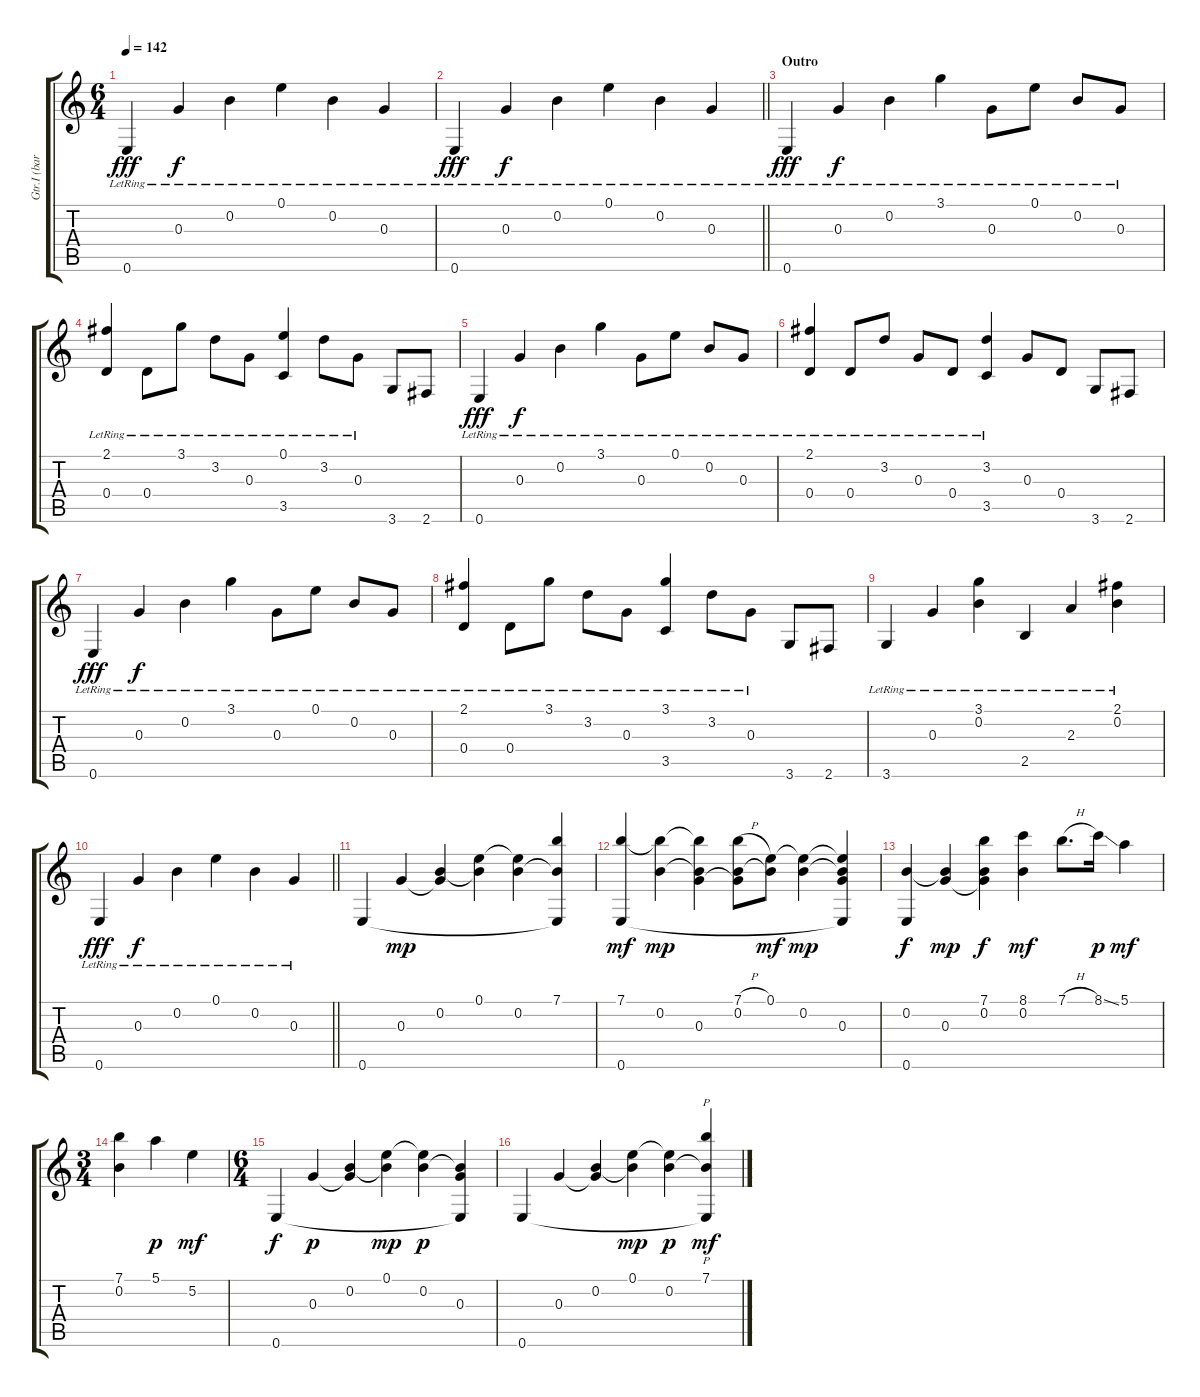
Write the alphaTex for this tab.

\track ("Gtr.I (bare)" "Gtr.I (bar") {instrument acousticguitarsteel}
\staff {score tabs}
\tuning (E4 B3 G3 D3 A2 E2) {hide}
\ts (6 4)
\tempo 142
\clef g2
\ks c
0.6{lr}.4{dy fff} 0.3{lr}.4{dy f} 0.2{lr}.4 0.1{lr}.4 0.2{lr}.4 0.3{lr}.4 |
\barLineRight lightlight
0.6{lr}.4{dy fff} 0.3{lr}.4{dy f} 0.2{lr}.4 0.1{lr}.4 0.2{lr}.4 0.3{lr}.4 |
\section ("" "Outro")
0.6{lr}.4{dy fff instrument acousticguitarsteel} 0.3{lr}.4{dy f} 0.2{lr}.4 3.1{lr}.4 0.3{lr}.8 0.1{lr}.8 0.2{lr}.8 0.3{lr}.8 |
(2.1{lr} 0.4{lr}).4 0.4{lr}.8 3.1{lr}.8 3.2{lr}.8 0.3{lr}.8 (0.1{lr} 3.5{lr}).4 3.2{lr}.8 0.3{lr}.8 3.6.8 2.6.8 |
0.6{lr}.4{dy fff} 0.3{lr}.4{dy f} 0.2{lr}.4 3.1{lr}.4 0.3{lr}.8 0.1{lr}.8 0.2{lr}.8 0.3{lr}.8 |
(2.1{lr} 0.4{lr}).4 0.4{lr}.8 3.2{lr}.8 0.3{lr}.8 0.4{lr}.8 (3.2 3.5{lr}).4 0.3.8 0.4.8 3.6.8 2.6.8 |
0.6{lr}.4{dy fff} 0.3{lr}.4{dy f} 0.2{lr}.4 3.1{lr}.4 0.3{lr}.8 0.1{lr}.8 0.2{lr}.8 0.3{lr}.8 |
(2.1{lr} 0.4{lr}).4 0.4{lr}.8 3.1{lr}.8 3.2{lr}.8 0.3{lr}.8 (3.1{lr} 3.5{lr}).4 3.2{lr}.8 0.3{lr}.8 3.6.8 2.6.8 |
3.6{lr}.4 0.3{lr}.4 (3.1{lr} 0.2{lr}).4 2.5{lr}.4 2.3{lr}.4 (2.1{lr} 0.2{lr}).4 |
\barLineRight lightlight
0.6{lr}.4{dy fff} 0.3{lr}.4{dy f} 0.2{lr}.4 0.1{lr}.4 0.2{lr}.4 0.3{lr}.4 |
0.6.4{volume 12} 0.3.4{dy mp} (0.2 0.3{t}).4 (0.1 0.2{t}).4 (0.1{t} 0.2).4 (7.1 0.2{t} 0.6{t}).4 |
(7.1 0.6).4{dy mf} (7.1{t} 0.2).4{dy mp} (7.1{t} 0.2{t} 0.3).4 (7.1{h} 0.2 0.3{t}).8 (0.1 0.2{t}).8{dy mf} (0.1{t} 0.2).4{dy mp} (0.1{t} 0.2{t} 0.3 0.6{t}).4 |
(0.2 0.6).4{dy f volume 8} (0.2{t} 0.3).4{dy mp} (7.1 0.2 0.3{t}).4{dy f} (8.1 0.2).4{dy mf} 7.1{h}.8{d} 8.1{ss}.16{dy p} 5.1.4{dy mf} |
\ts (3 4)
(7.1 0.2).4 5.1.4{dy p} 5.2.4{dy mf} |
\ts (6 4)
0.6.4{dy f volume 4} 0.3.4{dy p} (0.2 0.3{t}).4 (0.1 0.2{t}).4{dy mp} (0.1{t} 0.2).4{dy p} (0.2{t} 0.3 0.6{t}).4 |
0.6.4 0.3.4 (0.2 0.3{t}).4 (0.1 0.2{t}).4{dy mp} (0.1{t} 0.2).4{dy p} (7.1 0.2{t} 0.6{t}).4{p dy mf}
